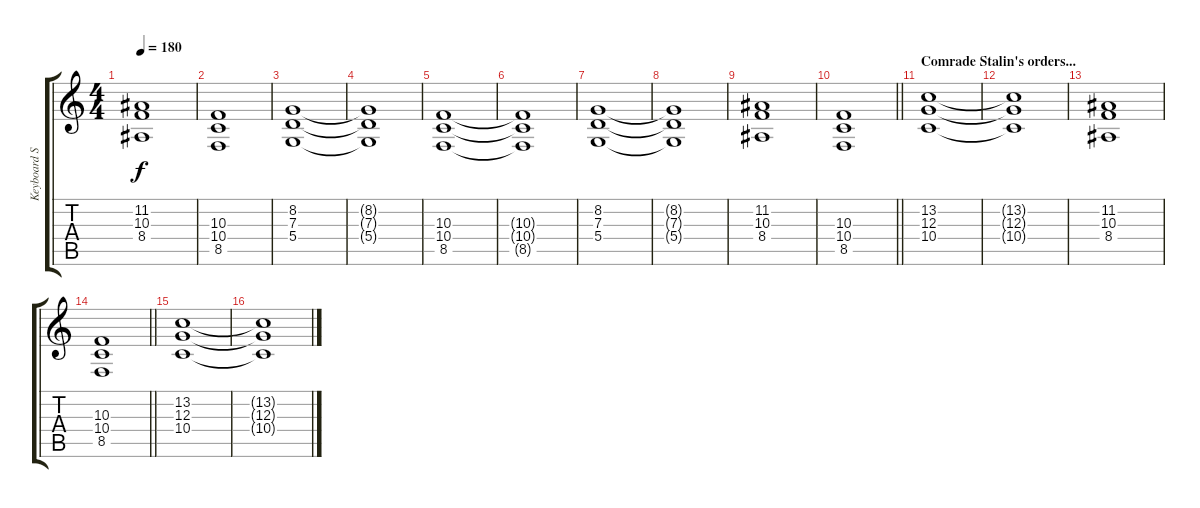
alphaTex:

\track ("Keyboard Strings" "Keyboard S") {instrument stringensemble1}
\staff {score tabs}
\tuning (E4 B3 G3 D3 A2 E2) {hide}
\ts (4 4)
\tempo 180
\clef g2
\ks c
(11.2 10.3 8.4).1{dy f} |
(10.3 10.4 8.5).1 |
(8.2 7.3 5.4).1 |
(8.2{t} 7.3{t} 5.4{t}).1 |
(10.3 10.4 8.5).1 |
(10.3{t} 10.4{t} 8.5{t}).1 |
(8.2 7.3 5.4).1 |
(8.2{t} 7.3{t} 5.4{t}).1 |
(11.2 10.3 8.4).1 |
\barLineRight lightlight
(10.3 10.4 8.5).1 |
\section ("" "Comrade Stalin's orders...")
(13.2 12.3 10.4).1 |
(13.2{t} 12.3{t} 10.4{t}).1 |
(11.2 10.3 8.4).1 |
\barLineRight lightlight
(10.3 10.4 8.5).1 |
(13.2 12.3 10.4).1 |
(13.2{t} 12.3{t} 10.4{t}).1
